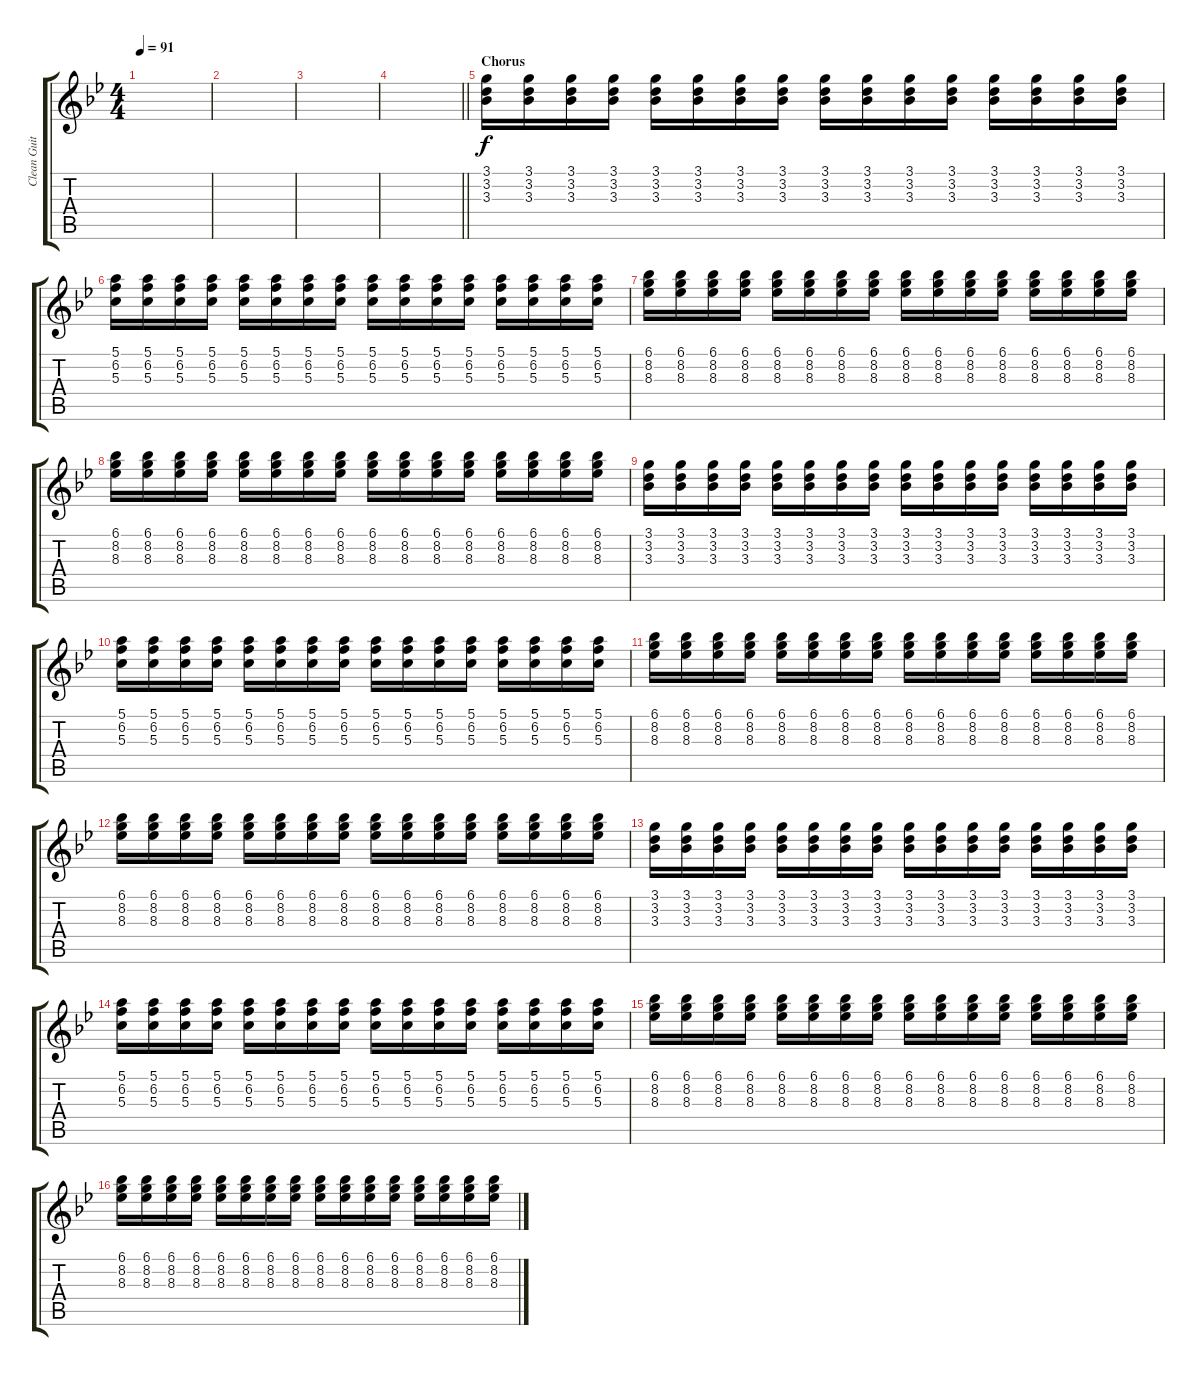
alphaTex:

\track ("Clean Guitar" "Clean Guit") {instrument electricguitarclean}
\staff {score tabs}
\tuning (E4 B3 G3 D3 A2 E2) {hide}
\ts (4 4)
\tempo 91
\clef g2
\ks bb
|
|
|
\barLineRight lightlight
|
\section ("" "Chorus")
(3.1 3.2 3.3).16{volume 5} (3.1 3.2 3.3).16 (3.1 3.2 3.3).16 (3.1 3.2 3.3).16 (3.1 3.2 3.3).16 (3.1 3.2 3.3).16 (3.1 3.2 3.3).16 (3.1 3.2 3.3).16 (3.1 3.2 3.3).16 (3.1 3.2 3.3).16 (3.1 3.2 3.3).16 (3.1 3.2 3.3).16 (3.1 3.2 3.3).16 (3.1 3.2 3.3).16 (3.1 3.2 3.3).16 (3.1 3.2 3.3).16 |
(5.1 6.2 5.3).16 (5.1 6.2 5.3).16 (5.1 6.2 5.3).16 (5.1 6.2 5.3).16 (5.1 6.2 5.3).16 (5.1 6.2 5.3).16 (5.1 6.2 5.3).16 (5.1 6.2 5.3).16 (5.1 6.2 5.3).16 (5.1 6.2 5.3).16 (5.1 6.2 5.3).16 (5.1 6.2 5.3).16 (5.1 6.2 5.3).16 (5.1 6.2 5.3).16 (5.1 6.2 5.3).16 (5.1 6.2 5.3).16 |
(6.1 8.2 8.3).16 (6.1 8.2 8.3).16 (6.1 8.2 8.3).16 (6.1 8.2 8.3).16 (6.1 8.2 8.3).16 (6.1 8.2 8.3).16 (6.1 8.2 8.3).16 (6.1 8.2 8.3).16 (6.1 8.2 8.3).16 (6.1 8.2 8.3).16 (6.1 8.2 8.3).16 (6.1 8.2 8.3).16 (6.1 8.2 8.3).16 (6.1 8.2 8.3).16 (6.1 8.2 8.3).16 (6.1 8.2 8.3).16 |
(6.1 8.2 8.3).16 (6.1 8.2 8.3).16 (6.1 8.2 8.3).16 (6.1 8.2 8.3).16 (6.1 8.2 8.3).16 (6.1 8.2 8.3).16 (6.1 8.2 8.3).16 (6.1 8.2 8.3).16 (6.1 8.2 8.3).16 (6.1 8.2 8.3).16 (6.1 8.2 8.3).16 (6.1 8.2 8.3).16 (6.1 8.2 8.3).16 (6.1 8.2 8.3).16 (6.1 8.2 8.3).16 (6.1 8.2 8.3).16 |
(3.1 3.2 3.3).16 (3.1 3.2 3.3).16 (3.1 3.2 3.3).16 (3.1 3.2 3.3).16 (3.1 3.2 3.3).16 (3.1 3.2 3.3).16 (3.1 3.2 3.3).16 (3.1 3.2 3.3).16 (3.1 3.2 3.3).16 (3.1 3.2 3.3).16 (3.1 3.2 3.3).16 (3.1 3.2 3.3).16 (3.1 3.2 3.3).16 (3.1 3.2 3.3).16 (3.1 3.2 3.3).16 (3.1 3.2 3.3).16 |
(5.1 6.2 5.3).16 (5.1 6.2 5.3).16 (5.1 6.2 5.3).16 (5.1 6.2 5.3).16 (5.1 6.2 5.3).16 (5.1 6.2 5.3).16 (5.1 6.2 5.3).16 (5.1 6.2 5.3).16 (5.1 6.2 5.3).16 (5.1 6.2 5.3).16 (5.1 6.2 5.3).16 (5.1 6.2 5.3).16 (5.1 6.2 5.3).16 (5.1 6.2 5.3).16 (5.1 6.2 5.3).16 (5.1 6.2 5.3).16 |
(6.1 8.2 8.3).16 (6.1 8.2 8.3).16 (6.1 8.2 8.3).16 (6.1 8.2 8.3).16 (6.1 8.2 8.3).16 (6.1 8.2 8.3).16 (6.1 8.2 8.3).16 (6.1 8.2 8.3).16 (6.1 8.2 8.3).16 (6.1 8.2 8.3).16 (6.1 8.2 8.3).16 (6.1 8.2 8.3).16 (6.1 8.2 8.3).16 (6.1 8.2 8.3).16 (6.1 8.2 8.3).16 (6.1 8.2 8.3).16 |
(6.1 8.2 8.3).16 (6.1 8.2 8.3).16 (6.1 8.2 8.3).16 (6.1 8.2 8.3).16 (6.1 8.2 8.3).16 (6.1 8.2 8.3).16 (6.1 8.2 8.3).16 (6.1 8.2 8.3).16 (6.1 8.2 8.3).16 (6.1 8.2 8.3).16 (6.1 8.2 8.3).16 (6.1 8.2 8.3).16 (6.1 8.2 8.3).16 (6.1 8.2 8.3).16 (6.1 8.2 8.3).16 (6.1 8.2 8.3).16 |
(3.1 3.2 3.3).16 (3.1 3.2 3.3).16 (3.1 3.2 3.3).16 (3.1 3.2 3.3).16 (3.1 3.2 3.3).16 (3.1 3.2 3.3).16 (3.1 3.2 3.3).16 (3.1 3.2 3.3).16 (3.1 3.2 3.3).16 (3.1 3.2 3.3).16 (3.1 3.2 3.3).16 (3.1 3.2 3.3).16 (3.1 3.2 3.3).16 (3.1 3.2 3.3).16 (3.1 3.2 3.3).16 (3.1 3.2 3.3).16 |
(5.1 6.2 5.3).16 (5.1 6.2 5.3).16 (5.1 6.2 5.3).16 (5.1 6.2 5.3).16 (5.1 6.2 5.3).16 (5.1 6.2 5.3).16 (5.1 6.2 5.3).16 (5.1 6.2 5.3).16 (5.1 6.2 5.3).16 (5.1 6.2 5.3).16 (5.1 6.2 5.3).16 (5.1 6.2 5.3).16 (5.1 6.2 5.3).16 (5.1 6.2 5.3).16 (5.1 6.2 5.3).16 (5.1 6.2 5.3).16 |
(6.1 8.2 8.3).16 (6.1 8.2 8.3).16 (6.1 8.2 8.3).16 (6.1 8.2 8.3).16 (6.1 8.2 8.3).16 (6.1 8.2 8.3).16 (6.1 8.2 8.3).16 (6.1 8.2 8.3).16 (6.1 8.2 8.3).16 (6.1 8.2 8.3).16 (6.1 8.2 8.3).16 (6.1 8.2 8.3).16 (6.1 8.2 8.3).16 (6.1 8.2 8.3).16 (6.1 8.2 8.3).16 (6.1 8.2 8.3).16 |
(6.1 8.2 8.3).16 (6.1 8.2 8.3).16 (6.1 8.2 8.3).16 (6.1 8.2 8.3).16 (6.1 8.2 8.3).16 (6.1 8.2 8.3).16 (6.1 8.2 8.3).16 (6.1 8.2 8.3).16 (6.1 8.2 8.3).16 (6.1 8.2 8.3).16 (6.1 8.2 8.3).16 (6.1 8.2 8.3).16 (6.1 8.2 8.3).16 (6.1 8.2 8.3).16 (6.1 8.2 8.3).16 (6.1 8.2 8.3).16
